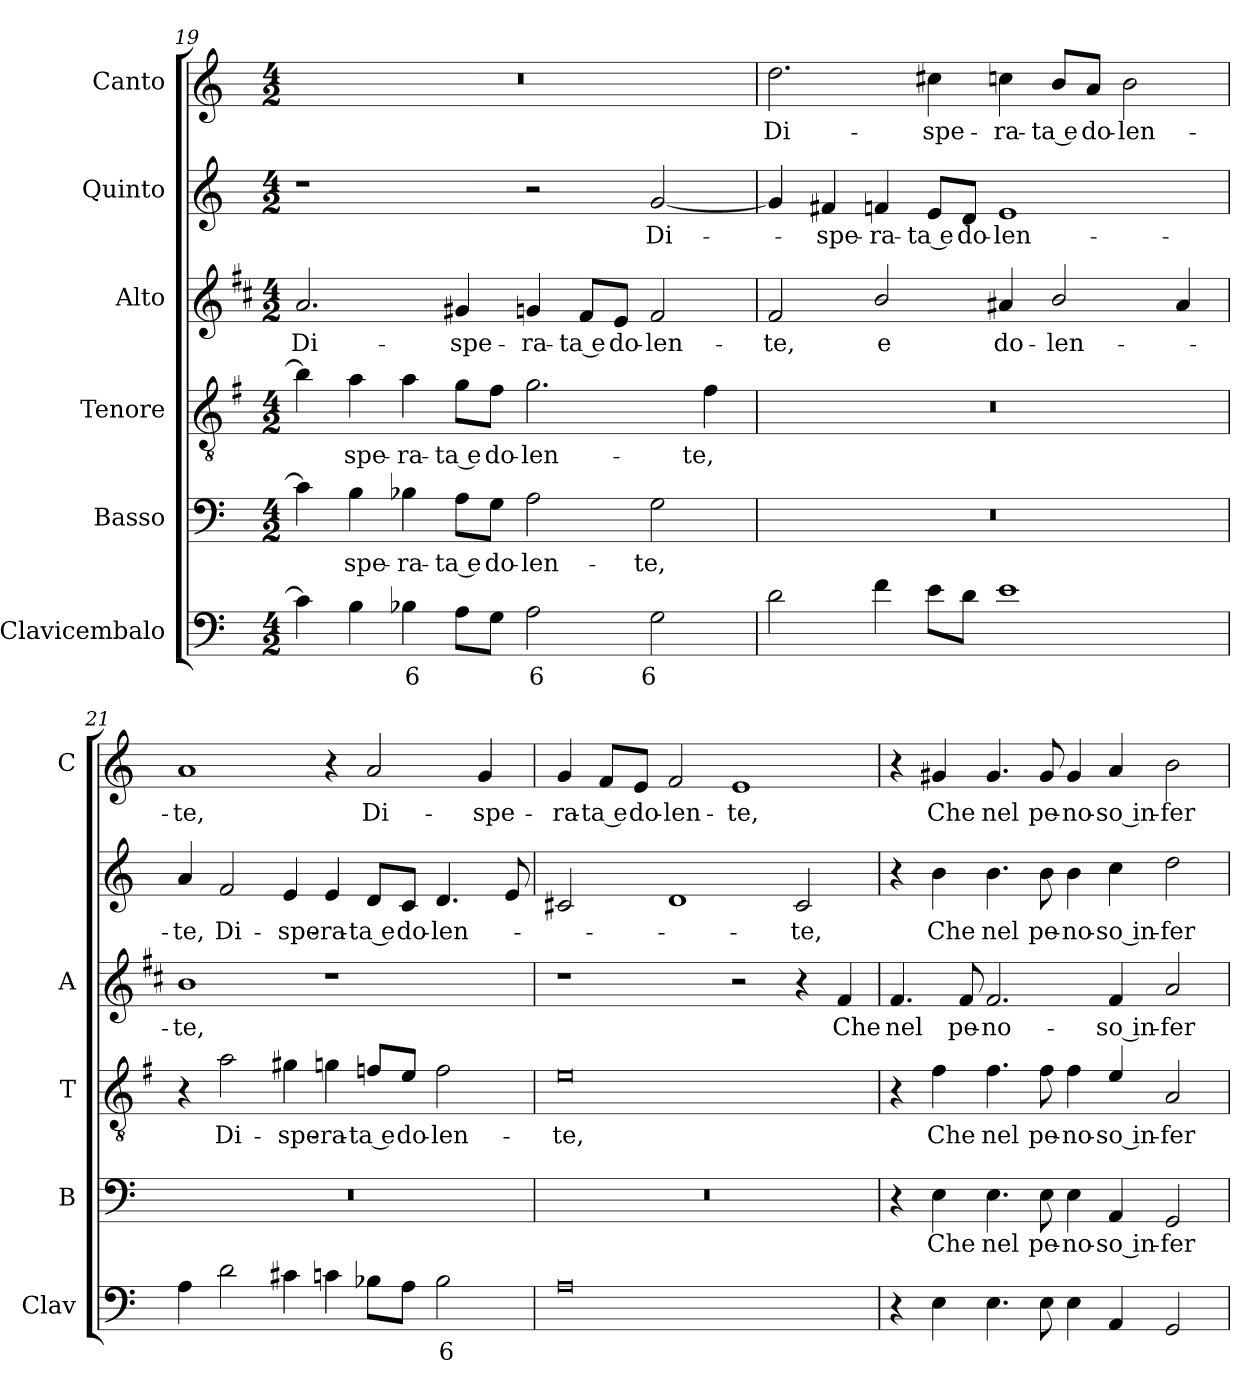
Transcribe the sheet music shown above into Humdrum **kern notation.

**kern	**text	**kern	**text	**kern	**text	**kern	**text	**kern	**text	**kern	**text
*part6	*part6	*part5	*part5	*part4	*part4	*part3	*part3	*part2	*part2	*part1	*part1
*staff6	*staff6	*staff5	*staff5	*staff4	*staff4	*staff3	*staff3	*staff2	*staff2	*staff1	*staff1
*I"Clavicembalo	*	*I"Basso	*	*I"Tenore	*	*I"Alto	*	*I"Quinto	*	*I"Canto	*
*I'Clav	*	*I'B	*	*I'T	*	*I'A	*	*	*	*I'C	*
*clefF4	*	*clefF4	*	*clefGv2	*	*clefG2	*	*clefG2	*	*clefG2	*
*	*	*	*	*ITrd4c7	*	*ITrd1c2	*	*	*	*	*
*k[]	*	*k[]	*	*k[]	*	*k[]	*	*k[]	*	*k[]	*
*C:	*	*C:	*	*C:	*	*C:	*	*C:	*	*C:	*
*M4/2	*	*M4/2	*	*M4/2	*	*M4/2	*	*M4/2	*	*M4/2	*
=19	=19	=19	=19	=19	=19	=19	=19	=19	=19	=19	=19
!	!	!	!	!	!	!	!LO:LY:b	!	!	!	!
4c\]	.	4c\]	.	4e\]	.	2.g/	Di-	1r	.	0r	.
!	!	!	!LO:LY:b	!	!LO:LY:b	!	!	!	!	!	!
4B\	.	4B\	-spe-	4d\	-spe-	.	.	.	.	.	.
!	!LO:LY:b	!	!LO:LY:b	!	!LO:LY:b	!	!	!	!	!	!
4B-X\	6	4B-X\	-ra-	4d\	-ra-	.	.	.	.	.	.
!	!	!	!LO:LY:b	!	!LO:LY:b	!	!LO:LY:b	!	!	!	!
8A\L	.	8A\L	-ta e	8c\L	-ta e	4f#X/	-spe-	.	.	.	.
!	!	!	!LO:LY:b	!	!LO:LY:b	!	!	!	!	!	!
8G\J	.	8G\J	do-	8B\J	do-	.	.	.	.	.	.
!	!LO:LY:b	!	!LO:LY:b	!	!LO:LY:b	!	!LO:LY:b	!	!	!	!
2A\	6	2A\	-len-	2.c\	-len-	4fn/	-ra-	2r	.	.	.
!	!	!	!	!	!	!	!LO:LY:b	!	!	!	!
.	.	.	.	.	.	8e/L	-ta e	.	.	.	.
!	!	!	!	!	!	!	!LO:LY:b	!	!	!	!
.	.	.	.	.	.	8d/J	do-	.	.	.	.
!	!LO:LY:b	!	!LO:LY:b	!	!	!	!LO:LY:b	!	!LO:LY:b	!	!
2G\	6	2G\	-te,	.	.	2e/	-len-	[2g/	Di-	.	.
!	!	!	!	!	!LO:LY:b	!	!	!	!	!	!
.	.	.	.	4B\	-te,	.	.	.	.	.	.
!!LO:LB:g=z
=20	=20	=20	=20	=20	=20	=20	=20	=20	=20	=20	=20
!	!	!	!	!	!	!	!LO:LY:b	!	!	!	!LO:LY:b
2d\	.	0r	.	0r	.	2e/	-te,	4g/]	.	2.dd\	Di-
!	!	!	!	!	!	!	!	!	!LO:LY:b	!	!
.	.	.	.	.	.	.	.	4f#X/	-spe-	.	.
!	!	!	!	!	!	!	!LO:LY:b	!	!LO:LY:b	!	!
4f\	.	.	.	.	.	2a/	e	4fn/	-ra-	.	.
!	!	!	!	!	!	!	!	!	!LO:LY:b	!	!LO:LY:b
8e\L	.	.	.	.	.	.	.	8e/L	-ta e	4cc#X\	-spe-
!	!	!	!	!	!	!	!	!	!LO:LY:b	!	!
8d\J	.	.	.	.	.	.	.	8d/J	do-	.	.
!	!	!	!	!	!	!	!LO:LY:b	!	!LO:LY:b	!	!LO:LY:b
1e	.	.	.	.	.	4g#X/	do-	1e	-len-	4ccn\	-ra-
!	!	!	!	!	!	!	!LO:LY:b	!	!	!	!LO:LY:b
.	.	.	.	.	.	2a/	-len-	.	.	8b/L	-ta e
!	!	!	!	!	!	!	!	!	!	!	!LO:LY:b
.	.	.	.	.	.	.	.	.	.	8a/J	do-
!	!	!	!	!	!	!	!	!	!	!	!LO:LY:b
.	.	.	.	.	.	.	.	.	.	2b\	-len-
.	.	.	.	.	.	4g#/	.	.	.	.	.
=21	=21	=21	=21	=21	=21	=21	=21	=21	=21	=21	=21
!	!	!	!	!	!	!	!LO:LY:b	!	!LO:LY:b	!	!LO:LY:b
4A\	.	0r	.	4r	.	1a	-te,	4a/	-te,	1a	-te,
!	!	!	!	!	!LO:LY:b	!	!	!	!LO:LY:b	!	!
2d\	.	.	.	2d\	Di-	.	.	2f/	Di-	.	.
!	!	!	!	!	!LO:LY:b	!	!	!	!LO:LY:b	!	!
4c#X\	.	.	.	4c#X\	-spe-	.	.	4e/	-spe-	.	.
!	!	!	!	!	!LO:LY:b	!	!	!	!LO:LY:b	!	!
4cn\	.	.	.	4cn\	-ra-	1r	.	4e/	-ra-	4r	.
!	!	!	!	!	!LO:LY:b	!	!	!	!LO:LY:b	!	!LO:LY:b
8B-X\L	.	.	.	8B-X/L	-ta e	.	.	8d/L	-ta e	2a/	Di-
!	!	!	!	!	!LO:LY:b	!	!	!	!LO:LY:b	!	!
8A\J	.	.	.	8A/J	do-	.	.	8c/J	do-	.	.
!	!LO:LY:b	!	!	!	!LO:LY:b	!	!	!	!LO:LY:b	!	!
2B-\	6	.	.	2B-\	-len-	.	.	4.d/	-len-	.	.
!	!	!	!	!	!	!	!	!	!	!	!LO:LY:b
.	.	.	.	.	.	.	.	.	.	4g/	-spe-
.	.	.	.	.	.	.	.	8e/	.	.	.
=22	=22	=22	=22	=22	=22	=22	=22	=22	=22	=22	=22
!	!	!	!	!	!LO:LY:b	!	!	!	!	!	!LO:LY:b
0A	.	0r	.	0A	-te,	1r	.	2c#X/	.	4g/	-ra-
!	!	!	!	!	!	!	!	!	!	!	!LO:LY:b
.	.	.	.	.	.	.	.	.	.	8f/L	-ta e
!	!	!	!	!	!	!	!	!	!	!	!LO:LY:b
.	.	.	.	.	.	.	.	.	.	8e/J	do-
!	!	!	!	!	!	!	!	!	!	!	!LO:LY:b
.	.	.	.	.	.	.	.	1d	.	2f/	-len-
!	!	!	!	!	!	!	!	!	!	!	!LO:LY:b
.	.	.	.	.	.	2r	.	.	.	1e	-te,
!	!	!	!	!	!	!	!	!	!LO:LY:b	!	!
.	.	.	.	.	.	4r	.	2c#/	-te,	.	.
!	!	!	!	!	!	!	!LO:LY:b	!	!	!	!
.	.	.	.	.	.	4e/	Che	.	.	.	.
!!LO:LB:g=z
=23	=23	=23	=23	=23	=23	=23	=23	=23	=23	=23	=23
!	!	!	!	!	!	!	!LO:LY:b	!	!	!	!
4r	.	4r	.	4r	.	4.e/	nel	4r	.	4r	.
!	!	!	!LO:LY:b	!	!LO:LY:b	!	!	!	!LO:LY:b	!	!LO:LY:b
4E\	.	4E\	Che	4B\	Che	.	.	4b\	Che	4g#X/	Che
!	!	!	!	!	!	!	!LO:LY:b	!	!	!	!
.	.	.	.	.	.	8e/	pe-	.	.	.	.
!	!	!	!LO:LY:b	!	!LO:LY:b	!	!LO:LY:b	!	!LO:LY:b	!	!LO:LY:b
4.E\	.	4.E\	nel	4.B\	nel	2.e/	-no-	4.b\	nel	4.g#/	nel
!	!	!	!LO:LY:b	!	!LO:LY:b	!	!	!	!LO:LY:b	!	!LO:LY:b
8E\	.	8E\	pe-	8B\	pe-	.	.	8b\	pe-	8g#/	pe-
!	!	!	!LO:LY:b	!	!LO:LY:b	!	!	!	!LO:LY:b	!	!LO:LY:b
4E\	.	4E\	-no-	4B\	-no-	.	.	4b\	-no-	4g#/	-no-
!	!	!	!LO:LY:b	!	!LO:LY:b	!	!LO:LY:b	!	!LO:LY:b	!	!LO:LY:b
4AA/	.	4AA/	-so in-	4A/	-so in-	4e/	-so in-	4cc\	-so in-	4a/	-so in-
!	!	!	!LO:LY:b	!	!LO:LY:b	!	!LO:LY:b	!	!LO:LY:b	!	!LO:LY:b
2GG/	.	2GG/	-fer-	2D/	-fer-	2g/	-fer-	2dd\	-fer-	2b\	-fer-
=	=	=	=	=	=	=	=	=	=	=	=
*-	*-	*-	*-	*-	*-	*-	*-	*-	*-	*-	*-
